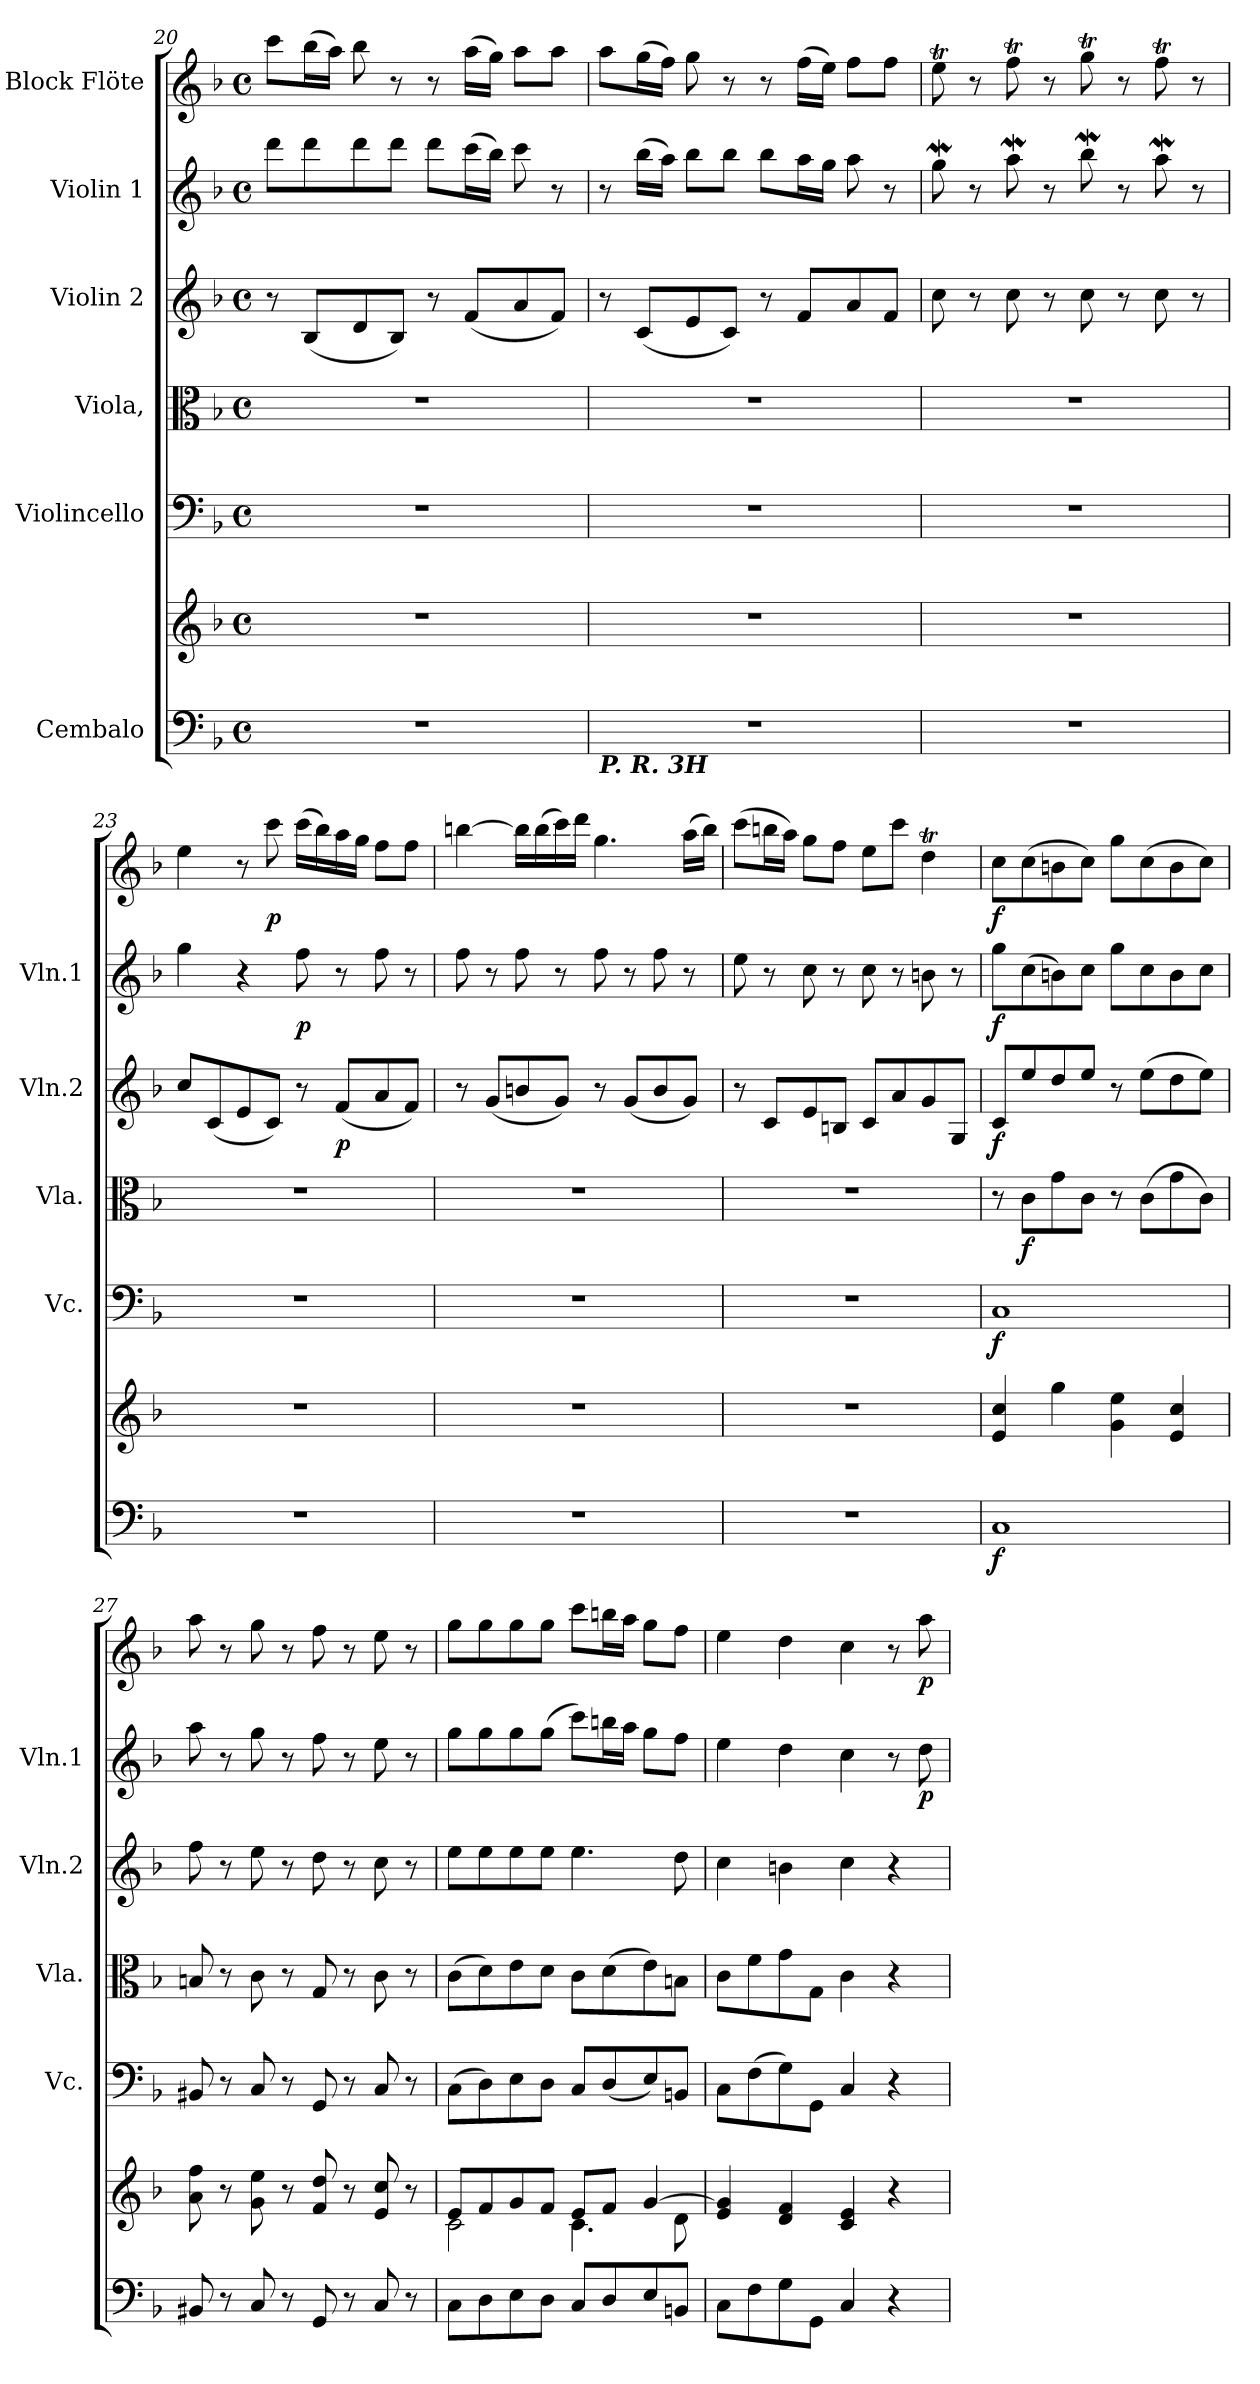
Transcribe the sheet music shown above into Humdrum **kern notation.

**kern	**kern	**dynam	**kern	**dynam	**kern	**dynam	**kern	**dynam	**kern	**dynam	**kern	**dynam
*part6	*part6	*part6	*part5	*part5	*part4	*part4	*part3	*part3	*part2	*part2	*part1	*part1
*staff7	*staff6	*staff6/7	*staff5	*staff5	*staff4	*staff4	*staff3	*staff3	*staff2	*staff2	*staff1	*staff1
*I"Cembalo	*	*	*I"Violincello	*	*I"Viola,	*	*I"Violin 2	*	*I"Violin 1	*	*I"Block Flöte	*
*	*	*	*I'Vc.	*	*I'Vla.	*	*I'Vln.2	*	*I'Vln.1	*	*	*
*clefF4	*clefG2	*	*clefF4	*	*clefC3	*	*clefG2	*	*clefG2	*	*clefG2	*
*k[b-]	*k[b-]	*	*k[b-]	*	*k[b-]	*	*k[b-]	*	*k[b-]	*	*k[b-]	*
*M4/4	*M4/4	*	*M4/4	*	*M4/4	*	*M4/4	*	*M4/4	*	*M4/4	*
*met(c)	*met(c)	*	*met(c)	*	*met(c)	*	*met(c)	*	*met(c)	*	*met(c)	*
=20	=20	=20	=20	=20	=20	=20	=20	=20	=20	=20	=20	=20
1r	1r	.	1r	.	1r	.	8r	.	8ddd\L	.	8ccc\L	.
.	.	.	.	.	.	.	(8B-/L	.	8ddd\	.	(16bb-\L	.
.	.	.	.	.	.	.	.	.	.	.	16aa\JJ)	.
.	.	.	.	.	.	.	8d/	.	8ddd\	.	8bb-\	.
.	.	.	.	.	.	.	8B-/J)	.	8ddd\J	.	8r	.
.	.	.	.	.	.	.	8r	.	8ddd\L	.	8r	.
.	.	.	.	.	.	.	(8f/L	.	(16ccc\L	.	(16aa\LL	.
.	.	.	.	.	.	.	.	.	16bb-\JJ)	.	16gg\JJ)	.
.	.	.	.	.	.	.	8a/	.	8ccc\	.	8aa\L	.
.	.	.	.	.	.	.	8f/J)	.	8r	.	8aa\J	.
=21	=21	=21	=21	=21	=21	=21	=21	=21	=21	=21	=21	=21
!LO:TX:b:Bi:t=P. R. 3H	!	!	!	!	!	!	!	!	!	!	!	!
1r	1r	.	1r	.	1r	.	8r	.	8r	.	8aa\L	.
.	.	.	.	.	.	.	(8c/L	.	(16bb-\LL	.	(16gg\L	.
.	.	.	.	.	.	.	.	.	16aa\JJ)	.	16ff\JJ)	.
.	.	.	.	.	.	.	8e/	.	8bb-\L	.	8gg\	.
.	.	.	.	.	.	.	8c/J)	.	8bb-\J	.	8r	.
.	.	.	.	.	.	.	8r	.	8bb-\L	.	8r	.
.	.	.	.	.	.	.	8f/L	.	16aa\L	.	(16ff\LL	.
.	.	.	.	.	.	.	.	.	16gg\JJ	.	16ee\JJ)	.
.	.	.	.	.	.	.	8a/	.	8aa\	.	8ff\L	.
.	.	.	.	.	.	.	8f/J	.	8r	.	8ff\J	.
=22	=22	=22	=22	=22	=22	=22	=22	=22	=22	=22	=22	=22
1r	1r	.	1r	.	1r	.	8cc\	.	8ggW\	.	8eet\	.
.	.	.	.	.	.	.	8r	.	8r	.	8r	.
.	.	.	.	.	.	.	8cc\	.	8aaW\	.	8ffT\	.
.	.	.	.	.	.	.	8r	.	8r	.	8r	.
.	.	.	.	.	.	.	8cc\	.	8bb-w\	.	8ggT\	.
.	.	.	.	.	.	.	8r	.	8r	.	8r	.
.	.	.	.	.	.	.	8cc\	.	8aaW\	.	8ffT\	.
.	.	.	.	.	.	.	8r	.	8r	.	8r	.
=23	=23	=23	=23	=23	=23	=23	=23	=23	=23	=23	=23	=23
1r	1r	.	1r	.	1r	.	8cc/L	.	4gg\	.	4ee\	.
.	.	.	.	.	.	.	(8c/	.	.	.	.	.
.	.	.	.	.	.	.	8e/	.	4r	.	8r	.
!	!	!	!	!	!	!	!	!	!	!	!	!LO:DY:b
.	.	.	.	.	.	.	8c/J)	.	.	.	8ccc\	p
!	!	!	!	!	!	!	!	!	!	!LO:DY:b	!	!
.	.	.	.	.	.	.	8r	.	8ff\	p	(16ccc\LL	.
.	.	.	.	.	.	.	.	.	.	.	16bb-\)	.
!	!	!	!	!	!	!	!	!LO:DY:b	!	!	!	!
.	.	.	.	.	.	.	(8f/L	p	8r	.	16aa\	.
.	.	.	.	.	.	.	.	.	.	.	16gg\JJ	.
.	.	.	.	.	.	.	8a/	.	8ff\	.	8ff\L	.
.	.	.	.	.	.	.	8f/J)	.	8r	.	8ff\J	.
!!LO:PB:g=z
=24	=24	=24	=24	=24	=24	=24	=24	=24	=24	=24	=24	=24
1r	1r	.	1r	.	1r	.	8r	.	8ff\	.	[4bbn\	.
.	.	.	.	.	.	.	(8g/L	.	8r	.	.	.
.	.	.	.	.	.	.	8bn/	.	8ff\	.	16bb\LL]	.
.	.	.	.	.	.	.	.	.	.	.	(16bb\	.
.	.	.	.	.	.	.	8g/J)	.	8r	.	16ccc\)	.
.	.	.	.	.	.	.	.	.	.	.	16ddd\JJ	.
.	.	.	.	.	.	.	8r	.	8ff\	.	4.gg\	.
.	.	.	.	.	.	.	(8g/L	.	8r	.	.	.
.	.	.	.	.	.	.	8b/	.	8ff\	.	.	.
.	.	.	.	.	.	.	8g/J)	.	8r	.	(16aa\LL	.
.	.	.	.	.	.	.	.	.	.	.	16bb\JJ)	.
=25	=25	=25	=25	=25	=25	=25	=25	=25	=25	=25	=25	=25
1r	1r	.	1r	.	1r	.	8r	.	8ee\	.	(8ccc\L	.
.	.	.	.	.	.	.	8c/L	.	8r	.	16bbn\L	.
.	.	.	.	.	.	.	.	.	.	.	16aa\JJ)	.
.	.	.	.	.	.	.	8e/	.	8cc\	.	8gg\L	.
.	.	.	.	.	.	.	8Bn/J	.	8r	.	8ff\J	.
.	.	.	.	.	.	.	8c/L	.	8cc\	.	8ee\L	.
.	.	.	.	.	.	.	8a/	.	8r	.	8ccc\J	.
.	.	.	.	.	.	.	8g/	.	8bn\	.	4ddT\	.
.	.	.	.	.	.	.	8G/J	.	8r	.	.	.
=26	=26	=26	=26	=26	=26	=26	=26	=26	=26	=26	=26	=26
!	!	!LO:DY:b=2	!	!LO:DY:b	!	!	!	!LO:DY:b	!	!LO:DY:b	!	!LO:DY:b
1C	4e/ 4cc/	f	1C	f	8r	.	8c/L	f	8gg\L	f	8cc\L	f
!	!	!	!	!	!	!LO:DY:b	!	!	!	!	!	!
.	.	.	.	.	8c\L	f	8ee/	.	(8cc\	.	(8cc\	.
.	4gg\	.	.	.	8g\	.	8dd/	.	8bn\)	.	8bn\	.
.	.	.	.	.	8c\J	.	8ee/J	.	8cc\J	.	8cc\J)	.
.	4g\ 4ee\	.	.	.	8r	.	8r	.	8gg\L	.	8gg\L	.
.	.	.	.	.	(8c\L	.	(8ee\L	.	8cc\	.	(8cc\	.
.	4e/ 4cc/	.	.	.	8g\	.	8dd\	.	8b\	.	8b\	.
.	.	.	.	.	8c\J)	.	8ee\J)	.	8cc\J	.	8cc\J)	.
=27	=27	=27	=27	=27	=27	=27	=27	=27	=27	=27	=27	=27
8BB#X/	8a\ 8ff\	.	8BB#X/	.	8Bn/	.	8ff\	.	8aa\	.	8aa\	.
8r	8r	.	8r	.	8r	.	8r	.	8r	.	8r	.
8C/	8g\ 8ee\	.	8C/	.	8c\	.	8ee\	.	8gg\	.	8gg\	.
8r	8r	.	8r	.	8r	.	8r	.	8r	.	8r	.
8GG/	8f/ 8dd/	.	8GG/	.	8G/	.	8dd\	.	8ff\	.	8ff\	.
8r	8r	.	8r	.	8r	.	8r	.	8r	.	8r	.
8C/	8e/ 8cc/	.	8C/	.	8c\	.	8cc\	.	8ee\	.	8ee\	.
8r	8r	.	8r	.	8r	.	8r	.	8r	.	8r	.
=28	=28	=28	=28	=28	=28	=28	=28	=28	=28	=28	=28	=28
*	*^	*	*	*	*	*	*	*	*	*	*	*
8C\L	8e/L	2c\	.	(8C\L	.	(8c\L	.	8ee\L	.	8gg\L	.	8gg\L	.
8D\	8f/	.	.	8D\)	.	8d\)	.	8ee\	.	8gg\	.	8gg\	.
8E\	8g/	.	.	8E\	.	8e\	.	8ee\	.	8gg\	.	8gg\	.
8D\J	8f/J	.	.	8D\J	.	8d\J	.	8ee\J	.	(8gg\J	.	8gg\J	.
8C/L	8e/L	4.c\	.	8C/L	.	8c\L	.	4.ee\	.	8ccc\L)	.	8ccc\L	.
8D/	8f/J	.	.	(8D/	.	(8d\	.	.	.	16bbn\L	.	16bbn\L	.
.	.	.	.	.	.	.	.	.	.	16aa\JJ	.	16aa\JJ	.
8E/	[4g/	.	.	8E/)	.	8e\)	.	.	.	8gg\L	.	8gg\L	.
8BBn/J	.	8d\	.	8BBn/J	.	8Bn\J	.	8dd\	.	8ff\J	.	8ff\J	.
*	*v	*v	*	*	*	*	*	*	*	*	*	*	*
=29	=29	=29	=29	=29	=29	=29	=29	=29	=29	=29	=29	=29
8C\L	4e/ 4g/]	.	8C\L	.	8c\L	.	4cc\	.	4ee\	.	4ee\	.
8F\	.	.	(8F\	.	8f\	.	.	.	.	.	.	.
8G\	4d/ 4f/	.	8G\)	.	8g\	.	4bn\	.	4dd\	.	4dd\	.
8GG\J	.	.	8GG\J	.	8G\J	.	.	.	.	.	.	.
4C/	4c/ 4e/	.	4C/	.	4c\	.	4cc\	.	4cc\	.	4cc\	.
4r	4r	.	4r	.	4r	.	4r	.	8r	.	8r	.
!	!	!	!	!	!	!	!	!	!	!LO:DY:b	!	!LO:DY:b
.	.	.	.	.	.	.	.	.	8dd\	p	8aa\	p
=	=	=	=	=	=	=	=	=	=	=	=	=
*-	*-	*-	*-	*-	*-	*-	*-	*-	*-	*-	*-	*-
